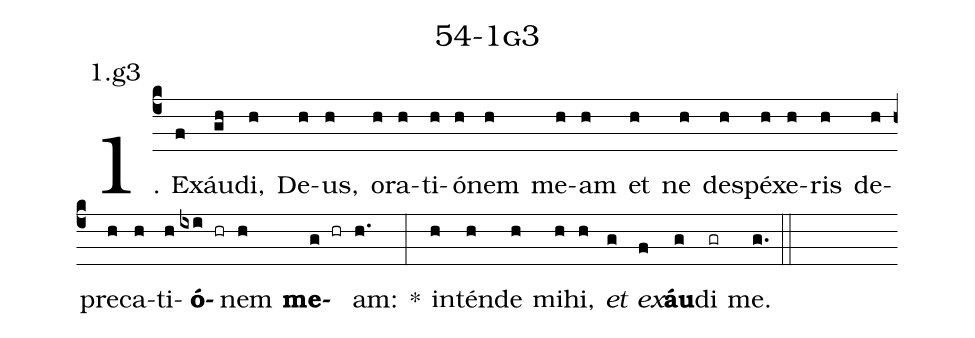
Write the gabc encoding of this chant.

name: 54-1g3;
annotation: 1.g3;
%%
(c4)1. Ex(f)áu(gh)di,(h) De(h)us,(h) o(h)ra(h)ti(h)ó(h)nem(h) me(h)am(h) et(h) ne(h) de(h)spé(h)xe(h)ris(h) de(h)pre(h)ca(h)ti(h)<b>ó</b>(ixi hr)nem(h) <b>me</b>(g hr)am:(h.) *(:) in(h)tén(h)de(h) mi(h)hi,(h) <i>et</i>(g) <i>ex</i>(f)<b>áu</b>(g)di(gr) me.(g.) (::)
